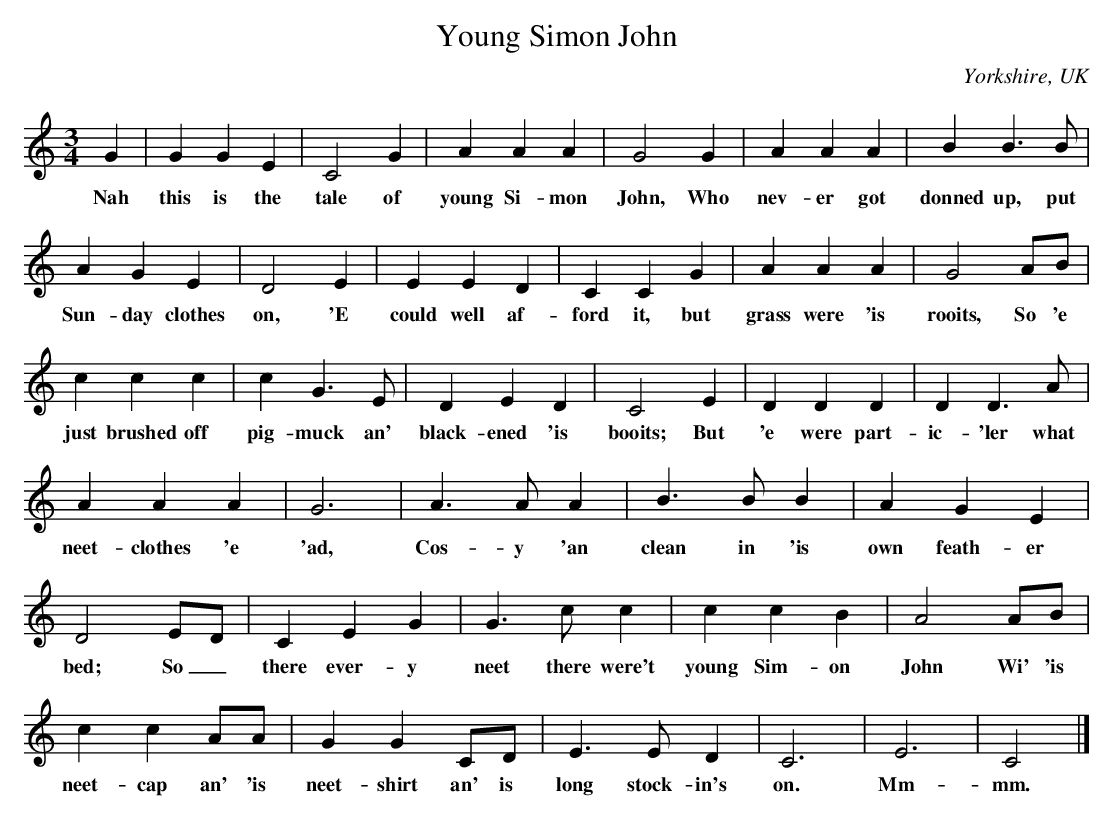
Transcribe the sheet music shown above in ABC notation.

X:1
T:Young Simon John
O:Yorkshire, UK
M:3/4
L:1/4
K:C % hexatonic(-4) = Ion/Lyd
G|G G E|C2 G|A A A|G2 G|A A A|B B3/2 B/|
w: Nah this is the tale of young Si- mon John, Who nev- er got donned up, put
A G E|D2 E|E E D|C C G|A A A|G2 A/B/|
w: Sun- day clothes on, 'E could well af- ford it, but grass were 'is rooits, So 'e
c c c|c G3/2 E/|D E D|C2 E|D D D|D D3/2 A/|
w: just brushed off pig- muck an' black- ened 'is booits; But 'e were part- ic- 'ler what
A A A|G3|A3/2 A/ A|B3/2 B/ B|A G E|
w: neet- clothes 'e 'ad, Cos- y 'an clean in 'is own feath- er
D2 E/D/|C E G|G3/2 c/ c|c c B|A2 A/B/|
w: bed; So_ there ever- y neet there were't young Sim- on John Wi' 'is
c c A/A/|G G C/D/|E3/2 E/ D|C3|E3|C2|]
w: neet- cap an' 'is neet- shirt an' is long stock- in's on. Mm- mm.
